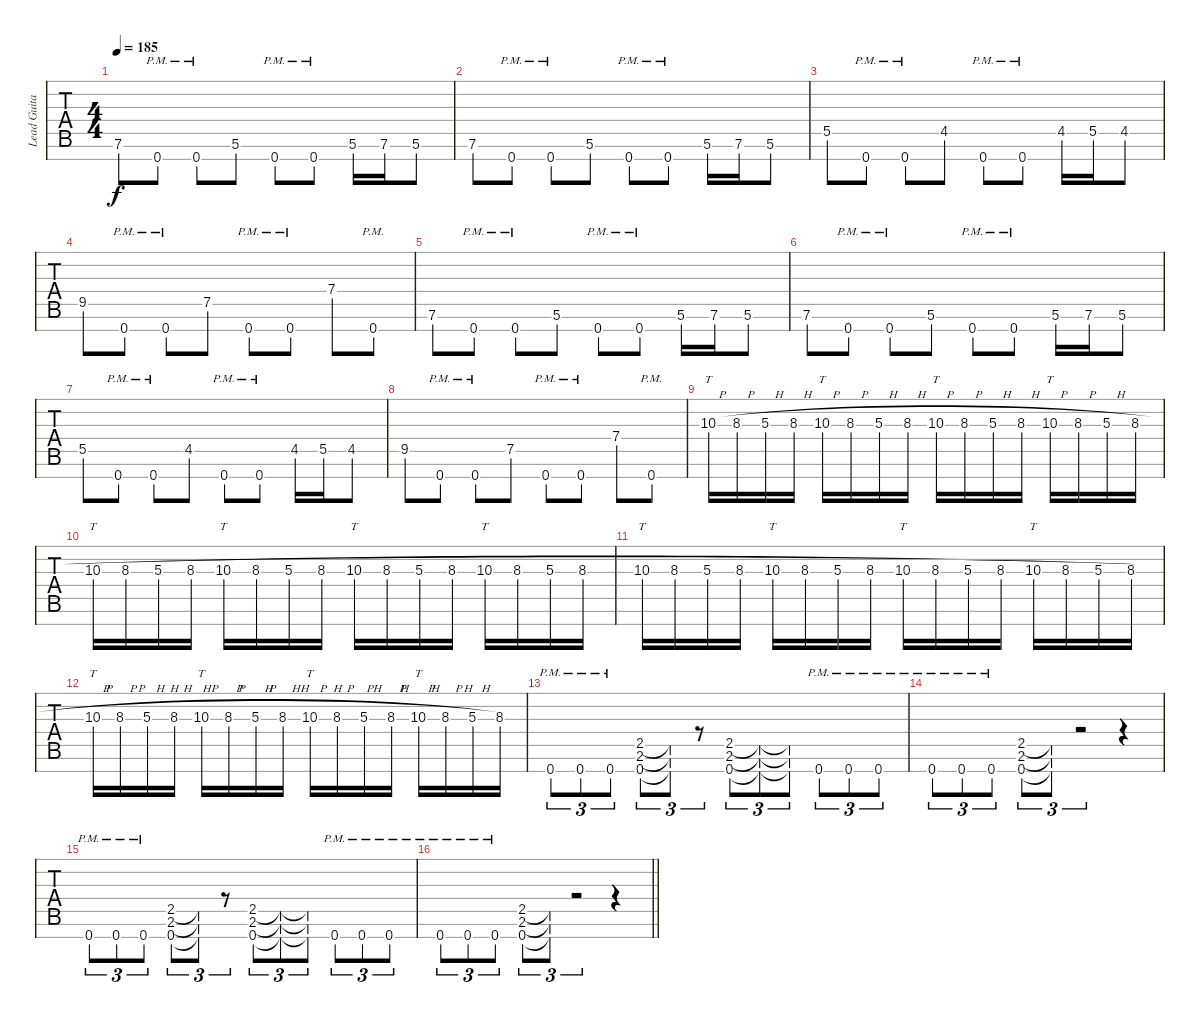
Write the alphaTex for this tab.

\track ("Lead Guitar" "Lead Guita") {instrument distortionguitar}
\staff {tabs}
\tuning (F4 C4 G3 Eb3 Bb2 F2 C2) {hide}
\ts (4 4)
\tempo 185
\clef g2
\ks c
7.6.8{dy f} 0.7{pm}.8 0.7{pm}.8 5.6.8 0.7{pm}.8 0.7{pm}.8 5.6.16 7.6.16 5.6.8 |
7.6.8 0.7{pm}.8 0.7{pm}.8 5.6.8 0.7{pm}.8 0.7{pm}.8 5.6.16 7.6.16 5.6.8 |
5.5.8 0.7{pm}.8 0.7{pm}.8 4.5.8 0.7{pm}.8 0.7{pm}.8 4.5.16 5.5.16 4.5.8 |
9.5.8 0.7{pm}.8 0.7{pm}.8 7.5.8 0.7{pm}.8 0.7{pm}.8 7.4.8 0.7{pm}.8 |
7.6.8 0.7{pm}.8 0.7{pm}.8 5.6.8 0.7{pm}.8 0.7{pm}.8 5.6.16 7.6.16 5.6.8 |
7.6.8 0.7{pm}.8 0.7{pm}.8 5.6.8 0.7{pm}.8 0.7{pm}.8 5.6.16 7.6.16 5.6.8 |
5.5.8 0.7{pm}.8 0.7{pm}.8 4.5.8 0.7{pm}.8 0.7{pm}.8 4.5.16 5.5.16 4.5.8 |
9.5.8 0.7{pm}.8 0.7{pm}.8 7.5.8 0.7{pm}.8 0.7{pm}.8 7.4.8 0.7{pm}.8 |
10.3{h}.16{tt} 8.3{h}.16 5.3{h}.16 8.3{h}.16 10.3{h}.16{tt} 8.3{h}.16 5.3{h}.16 8.3{h}.16 10.3{h}.16{tt} 8.3{h}.16 5.3{h}.16 8.3{h}.16 10.3{h}.16{tt} 8.3{h}.16 5.3{h}.16 8.3{h}.16 |
10.3{h}.16{tt} 8.3{h}.16 5.3{h}.16 8.3{h}.16 10.3{h}.16{tt} 8.3{h}.16 5.3{h}.16 8.3{h}.16 10.3{h}.16{tt} 8.3{h}.16 5.3{h}.16 8.3{h}.16 10.3{h}.16{tt} 8.3{h}.16 5.3{h}.16 8.3{h}.16 |
10.3{h}.16{tt} 8.3{h}.16 5.3{h}.16 8.3{h}.16 10.3{h}.16{tt} 8.3{h}.16 5.3{h}.16 8.3{h}.16 10.3{h}.16{tt} 8.3{h}.16 5.3{h}.16 8.3{h}.16 10.3{h}.16{tt} 8.3{h}.16 5.3{h}.16 8.3{h}.16 |
10.3{h}.16{tt} 8.3{h}.16 5.3{h}.16 8.3{h}.16 10.3{h}.16{tt} 8.3{h}.16 5.3{h}.16 8.3{h}.16 10.3{h}.16{tt} 8.3{h}.16 5.3{h}.16 8.3{h}.16 10.3{h}.16{tt} 8.3{h}.16 5.3{h}.16 8.3.16 |
0.7{pm}.8{tu (3 2)} 0.7{pm}.8{tu (3 2)} 0.7{pm}.8{tu (3 2)} (2.5 2.6 0.7).8{tu (3 2)} (2.5{t} 2.6{t} 0.7{t}).8{tu (3 2)} r.8{tu (3 2)} (2.5 2.6 0.7).8{tu (3 2)} (2.5{t} 2.6{t} 0.7{t}).8{tu (3 2)} (2.5{t} 2.6{t} 0.7{t}).8{tu (3 2)} 0.7{pm}.8{tu (3 2)} 0.7{pm}.8{tu (3 2)} 0.7{pm}.8{tu (3 2)} |
0.7{pm}.8{tu (3 2)} 0.7{pm}.8{tu (3 2)} 0.7{pm}.8{tu (3 2)} (2.5 2.6 0.7).8{tu (3 2)} (2.5{t} 2.6{t} 0.7{t}).8{tu (3 2)} r.2{tu (3 2)} r.4 |
0.7{pm}.8{tu (3 2)} 0.7{pm}.8{tu (3 2)} 0.7{pm}.8{tu (3 2)} (2.5 2.6 0.7).8{tu (3 2)} (2.5{t} 2.6{t} 0.7{t}).8{tu (3 2)} r.8{tu (3 2)} (2.5 2.6 0.7).8{tu (3 2)} (2.5{t} 2.6{t} 0.7{t}).8{tu (3 2)} (2.5{t} 2.6{t} 0.7{t}).8{tu (3 2)} 0.7{pm}.8{tu (3 2)} 0.7{pm}.8{tu (3 2)} 0.7{pm}.8{tu (3 2)} |
\barLineRight lightlight
0.7{pm}.8{tu (3 2)} 0.7{pm}.8{tu (3 2)} 0.7{pm}.8{tu (3 2)} (2.5 2.6 0.7).8{tu (3 2)} (2.5{t} 2.6{t} 0.7{t}).8{tu (3 2)} r.2{tu (3 2)} r.4
